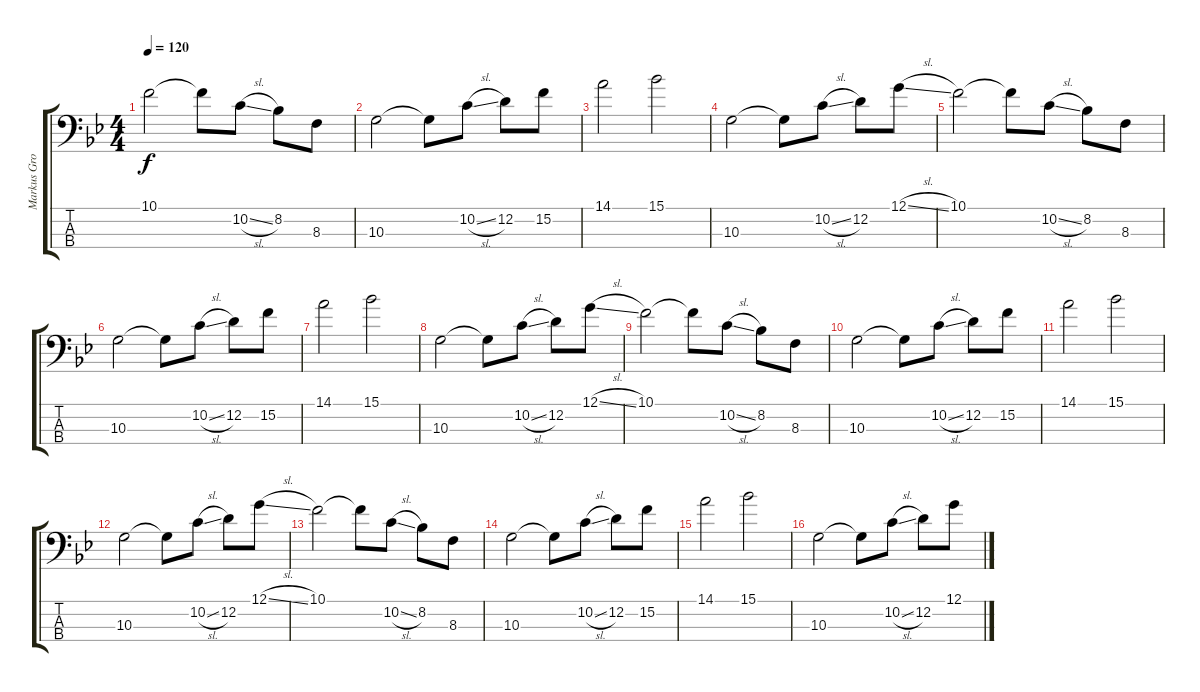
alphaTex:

\track ("Markus Grosskopf" "Markus Gro") {instrument electricbassfinger}
\staff {score tabs}
\tuning (G2 D2 A1 E1) {hide}
\ts (4 4)
\tempo 120
\clef f4
\ks gminor
10.1.2{dy f} 10.1{t}.8 10.2{sl}.8 8.2.8 8.3.8 |
10.3.2 10.3{t}.8 10.2{sl}.8 12.2.8 15.2.8 |
14.1.2 15.1.2 |
10.3.2 10.3{t}.8 10.2{sl}.8 12.2.8 12.1{sl}.8 |
10.1.2 10.1{t}.8 10.2{sl}.8 8.2.8 8.3.8 |
10.3.2 10.3{t}.8 10.2{sl}.8 12.2.8 15.2.8 |
14.1.2 15.1.2 |
10.3.2 10.3{t}.8 10.2{sl}.8 12.2.8 12.1{sl}.8 |
10.1.2 10.1{t}.8 10.2{sl}.8 8.2.8 8.3.8 |
10.3.2 10.3{t}.8 10.2{sl}.8 12.2.8 15.2.8 |
14.1.2 15.1.2 |
10.3.2 10.3{t}.8 10.2{sl}.8 12.2.8 12.1{sl}.8 |
10.1.2 10.1{t}.8 10.2{sl}.8 8.2.8 8.3.8 |
10.3.2 10.3{t}.8 10.2{sl}.8 12.2.8 15.2.8 |
14.1.2 15.1.2 |
10.3.2 10.3{t}.8 10.2{sl}.8 12.2.8 12.1{sl}.8
